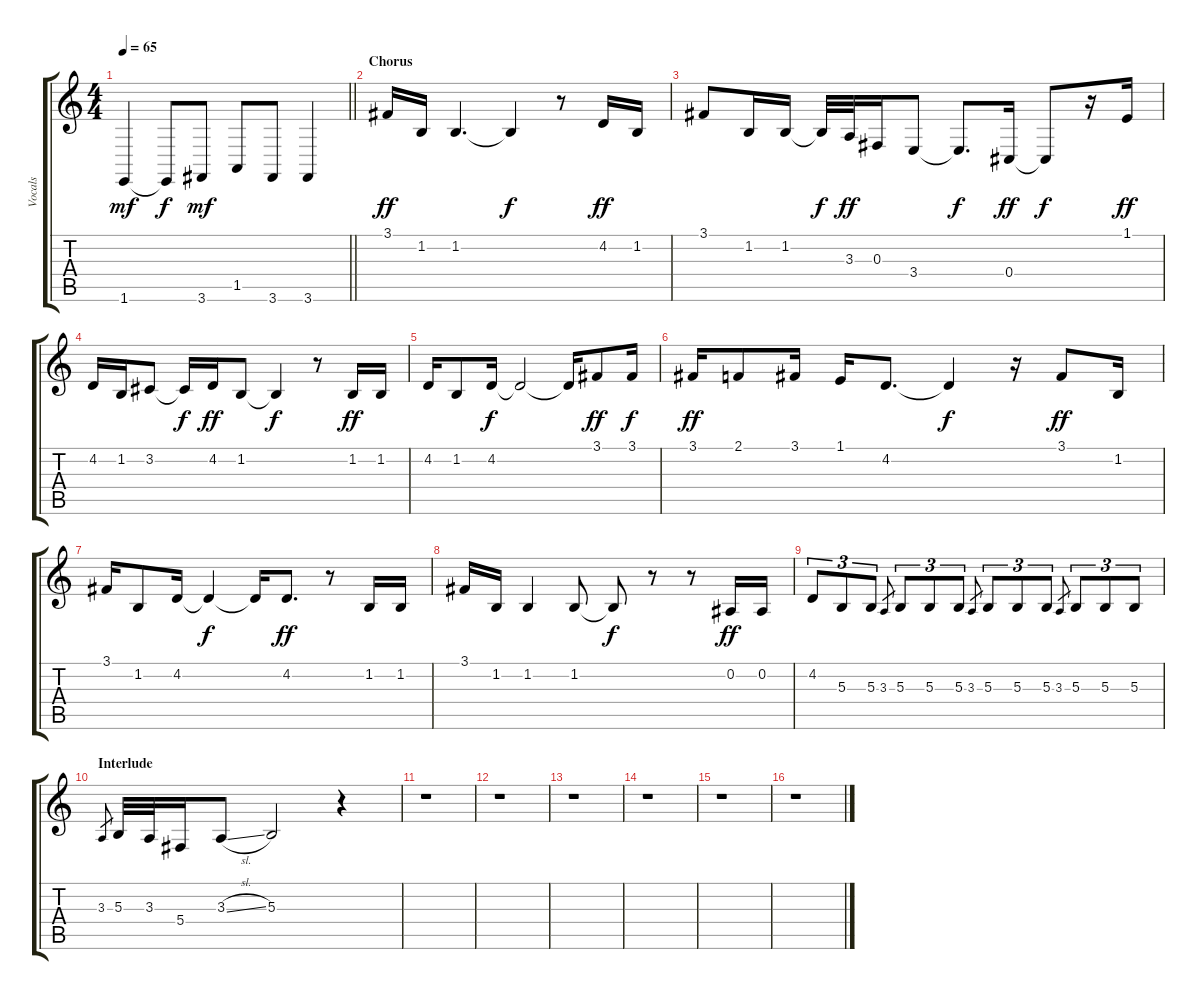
\track ("Vocals" "Vocals") {instrument violin}
\staff {score tabs}
\tuning (Eb4 Bb3 Gb3 Db3 Ab2 Eb2) {hide}
\ts (4 4)
\tempo 65
\clef g2
\barLineRight lightlight
\ks c
1.6.4{dy mf} 1.6{t}.8{dy f} 3.6.8{dy mf} 1.5.8 3.6.8 3.6.4 |
\section ("" "Chorus")
3.1.16{dy ff} 1.2.16 1.2.4{d} 1.2{t}.4{dy f} r.8 4.2.16{dy ff} 1.2.16 |
3.1.8 1.2.16 1.2.16 1.2{t}.32{dy f} 3.3.32{dy ff} 0.3.16 3.4.8 3.4{t}.8{d dy f} 0.4.16{dy ff} 0.4{t}.8{dy f} r.16 1.1.16{dy ff} |
4.2.16 1.2.16 3.2.8 3.2{t}.16{dy f} 4.2.16{dy ff} 1.2.8 1.2{t}.4{dy f} r.8 1.2.16{dy ff} 1.2.16 |
4.2.16 1.2.8 4.2.16{dy f} 4.2{t}.2 4.2{t}.16 3.1.8{dy ff} 3.1.16{dy f} |
3.1.16{dy ff} 2.1.8 3.1.16 1.1.16 4.2.8{d} 4.2{t}.4{dy f} r.16 3.1.8{dy ff} 1.2.16 |
3.1.16 1.2.8 4.2.16 4.2{t}.4{dy f} 4.2{t}.16 4.2.8{d dy ff} r.8 1.2.16 1.2.16 |
3.1.16 1.2.16 1.2.4 1.2.8 1.2{t}.8{dy f} r.8 r.8 0.2.16{dy ff} 0.2.16 |
4.2.8{tu (3 2)} 5.3.8{tu (3 2)} 5.3.8{tu (3 2)} 3.3.8{gr} 5.3.8{tu (3 2)} 5.3.8{tu (3 2)} 5.3.8{tu (3 2)} 3.3.8{gr} 5.3.8{tu (3 2)} 5.3.8{tu (3 2)} 5.3.8{tu (3 2)} 3.3.8{gr} 5.3.8{tu (3 2)} 5.3.8{tu (3 2)} 5.3.8{tu (3 2)} |
\section ("" "Interlude")
3.3.8{gr} 5.3.32 3.3.32 5.4.16 3.3{sl}.8 5.3.2 r.4 |
r.1 |
r.1 |
r.1 |
r.1 |
r.1 |
r.1
